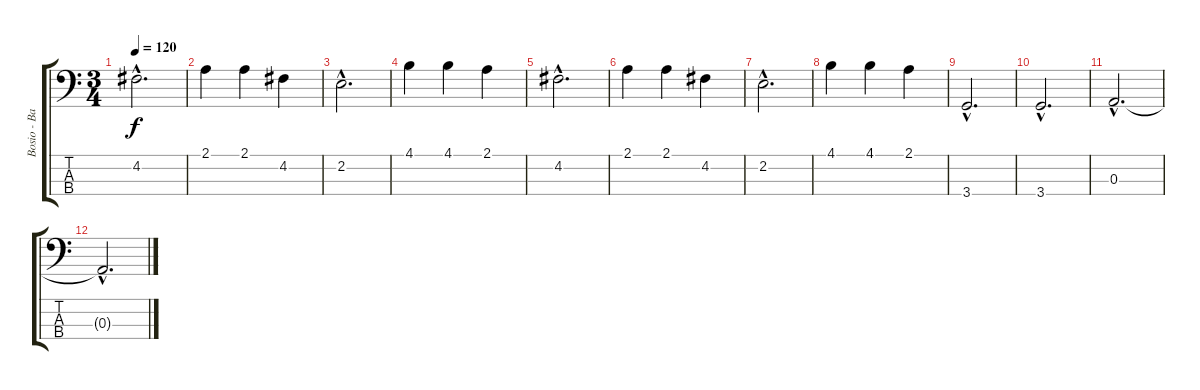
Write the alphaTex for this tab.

\track ("Bosio - Bajo" "Bosio - Ba") {instrument electricbassfinger}
\staff {score tabs}
\tuning (G2 D2 A1 E1) {hide}
\ts (3 4)
\tempo 120
\clef f4
\ks c
4.2{hac}.2{d dy f} |
2.1.4 2.1.4 4.2.4 |
2.2{hac}.2{d} |
4.1.4 4.1.4 2.1.4 |
4.2{hac}.2{d} |
2.1.4 2.1.4 4.2.4 |
2.2{hac}.2{d} |
4.1.4 4.1.4 2.1.4 |
3.4{hac}.2{d} |
3.4{hac}.2{d} |
0.3{hac}.2{d} |
0.3{hac t}.2{d}
